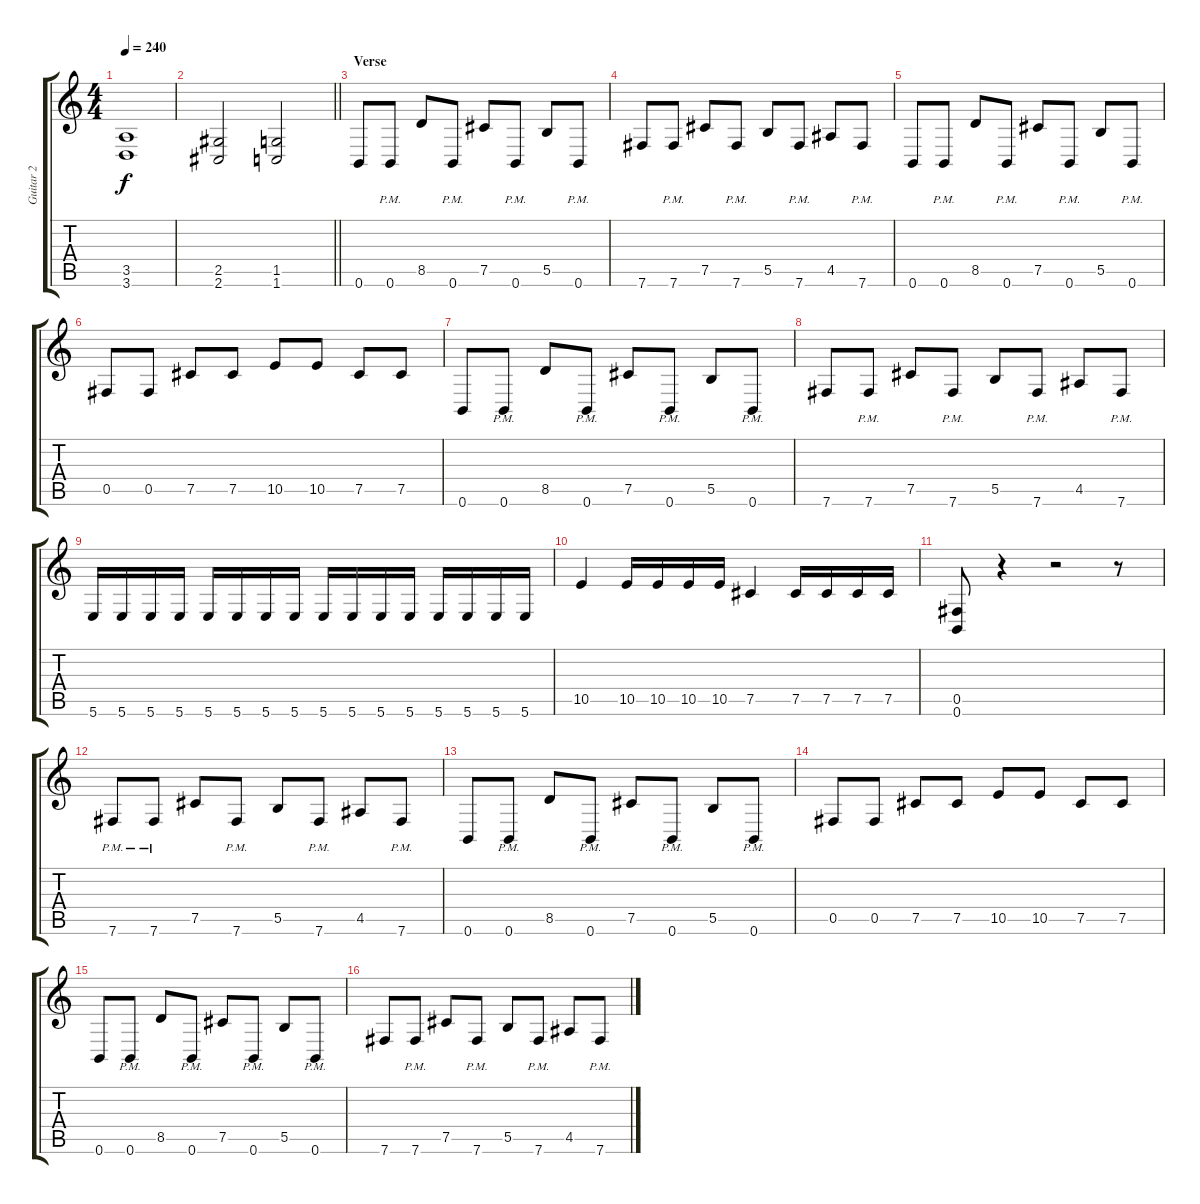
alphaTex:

\track ("Guitar 2" "Guitar 2") {instrument distortionguitar}
\staff {score tabs}
\tuning (Db4 Ab3 E3 B2 Gb2 B1) {hide}
\ts (4 4)
\tempo 240
\clef g2
\ks c
(3.5 3.6).1{dy f} |
\barLineRight lightlight
(2.5 2.6).2 (1.5 1.6).2 |
\section ("" "Verse")
0.6.8 0.6{pm}.8 8.5.8 0.6{pm}.8 7.5.8 0.6{pm}.8 5.5.8 0.6{pm}.8 |
7.6.8 7.6{pm}.8 7.5.8 7.6{pm}.8 5.5.8 7.6{pm}.8 4.5.8 7.6{pm}.8 |
0.6.8 0.6{pm}.8 8.5.8 0.6{pm}.8 7.5.8 0.6{pm}.8 5.5.8 0.6{pm}.8 |
0.5.8 0.5.8 7.5.8 7.5.8 10.5.8 10.5.8 7.5.8 7.5.8 |
0.6.8 0.6{pm}.8 8.5.8 0.6{pm}.8 7.5.8 0.6{pm}.8 5.5.8 0.6{pm}.8 |
7.6.8 7.6{pm}.8 7.5.8 7.6{pm}.8 5.5.8 7.6{pm}.8 4.5.8 7.6{pm}.8 |
5.6.16 5.6.16 5.6.16 5.6.16 5.6.16 5.6.16 5.6.16 5.6.16 5.6.16 5.6.16 5.6.16 5.6.16 5.6.16 5.6.16 5.6.16 5.6.16 |
10.5.4 10.5.16 10.5.16 10.5.16 10.5.16 7.5.4 7.5.16 7.5.16 7.5.16 7.5.16 |
(0.5 0.6).8 r.4 r.2 r.8 |
7.6{pm}.8 7.6{pm}.8 7.5.8 7.6{pm}.8 5.5.8 7.6{pm}.8 4.5.8 7.6{pm}.8 |
0.6.8 0.6{pm}.8 8.5.8 0.6{pm}.8 7.5.8 0.6{pm}.8 5.5.8 0.6{pm}.8 |
0.5.8 0.5.8 7.5.8 7.5.8 10.5.8 10.5.8 7.5.8 7.5.8 |
0.6.8 0.6{pm}.8 8.5.8 0.6{pm}.8 7.5.8 0.6{pm}.8 5.5.8 0.6{pm}.8 |
7.6.8 7.6{pm}.8 7.5.8 7.6{pm}.8 5.5.8 7.6{pm}.8 4.5.8 7.6{pm}.8
